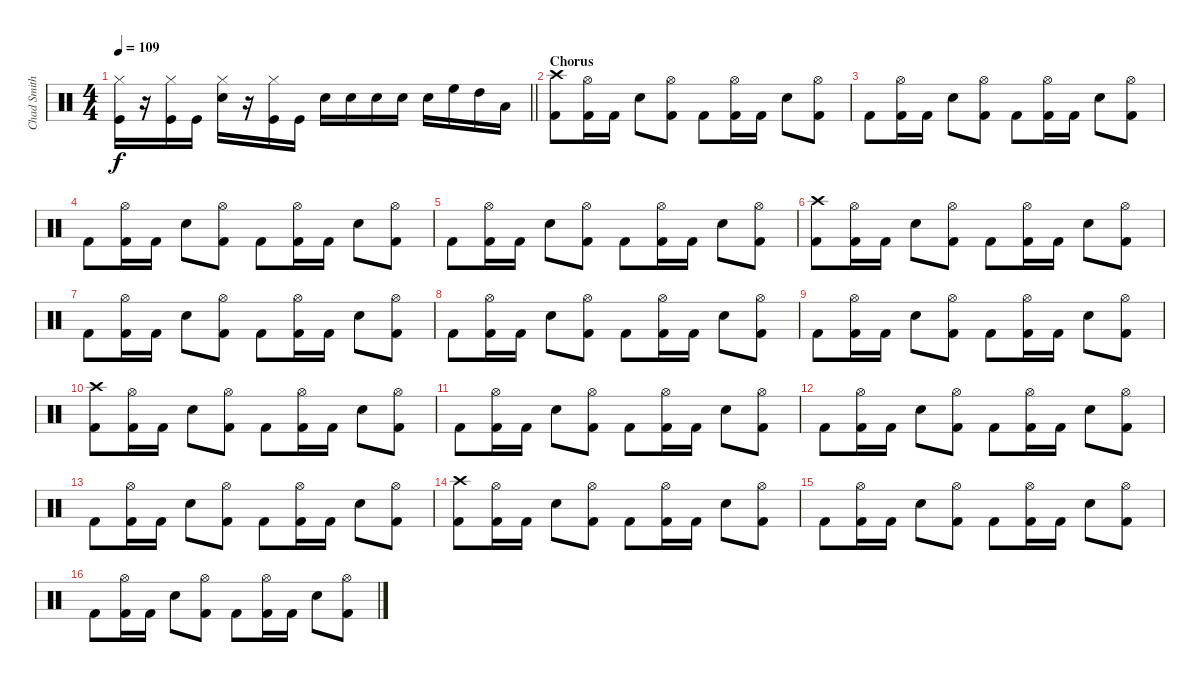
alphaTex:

\track ("Chad Smith" "Chad Smith") {instrument percussion}
\staff {score}
\articulation defaults
\ts (4 4)
\tempo 109
\clef neutral
\barLineRight lightlight
\ks c
("Hi-Hat (closed)" "Kick (hit)").16{dy f} r.16 ("Hi-Hat (closed)" "Kick (hit)").16 "Kick (hit)".16 ("Hi-Hat (closed)" "Snare (hit) 2").16 r.16 ("Hi-Hat (closed)" "Kick (hit)").16 "Kick (hit)".16 "Snare (hit) 2".16 "Snare (hit) 2".16 "Snare (hit) 2".16 "Snare (hit) 2".16 "Snare (hit) 2".16 "High Floor Tom (hit)".16 "High Tom (hit)".16 "Low Floor Tom (hit)".16 |
\section ("" "Chorus")
("Crash high (hit)" "Kick (hit) 2").8 ("Hi-Hat (open)" "Kick (hit) 2").16 "Kick (hit) 2".16 "Snare (hit) 2".8 ("Hi-Hat (open)" "Kick (hit) 2").8 "Kick (hit) 2".8 ("Hi-Hat (open)" "Kick (hit) 2").16 "Kick (hit) 2".16 "Snare (hit) 2".8 ("Hi-Hat (open)" "Kick (hit) 2").8 |
"Kick (hit) 2".8 ("Hi-Hat (open)" "Kick (hit) 2").16 "Kick (hit) 2".16 "Snare (hit) 2".8 ("Hi-Hat (open)" "Kick (hit) 2").8 "Kick (hit) 2".8 ("Hi-Hat (open)" "Kick (hit) 2").16 "Kick (hit) 2".16 "Snare (hit) 2".8 ("Hi-Hat (open)" "Kick (hit) 2").8 |
"Kick (hit) 2".8 ("Hi-Hat (open)" "Kick (hit) 2").16 "Kick (hit) 2".16 "Snare (hit) 2".8 ("Hi-Hat (open)" "Kick (hit) 2").8 "Kick (hit) 2".8 ("Hi-Hat (open)" "Kick (hit) 2").16 "Kick (hit) 2".16 "Snare (hit) 2".8 ("Hi-Hat (open)" "Kick (hit) 2").8 |
"Kick (hit) 2".8 ("Hi-Hat (open)" "Kick (hit) 2").16 "Kick (hit) 2".16 "Snare (hit) 2".8 ("Hi-Hat (open)" "Kick (hit) 2").8 "Kick (hit) 2".8 ("Hi-Hat (open)" "Kick (hit) 2").16 "Kick (hit) 2".16 "Snare (hit) 2".8 ("Hi-Hat (open)" "Kick (hit) 2").8 |
("Crash high (hit)" "Kick (hit) 2").8 ("Hi-Hat (open)" "Kick (hit) 2").16 "Kick (hit) 2".16 "Snare (hit) 2".8 ("Hi-Hat (open)" "Kick (hit) 2").8 "Kick (hit) 2".8 ("Hi-Hat (open)" "Kick (hit) 2").16 "Kick (hit) 2".16 "Snare (hit) 2".8 ("Hi-Hat (open)" "Kick (hit) 2").8 |
"Kick (hit) 2".8 ("Hi-Hat (open)" "Kick (hit) 2").16 "Kick (hit) 2".16 "Snare (hit) 2".8 ("Hi-Hat (open)" "Kick (hit) 2").8 "Kick (hit) 2".8 ("Hi-Hat (open)" "Kick (hit) 2").16 "Kick (hit) 2".16 "Snare (hit) 2".8 ("Hi-Hat (open)" "Kick (hit) 2").8 |
"Kick (hit) 2".8 ("Hi-Hat (open)" "Kick (hit) 2").16 "Kick (hit) 2".16 "Snare (hit) 2".8 ("Hi-Hat (open)" "Kick (hit) 2").8 "Kick (hit) 2".8 ("Hi-Hat (open)" "Kick (hit) 2").16 "Kick (hit) 2".16 "Snare (hit) 2".8 ("Hi-Hat (open)" "Kick (hit) 2").8 |
"Kick (hit) 2".8 ("Hi-Hat (open)" "Kick (hit) 2").16 "Kick (hit) 2".16 "Snare (hit) 2".8 ("Hi-Hat (open)" "Kick (hit) 2").8 "Kick (hit) 2".8 ("Hi-Hat (open)" "Kick (hit) 2").16 "Kick (hit) 2".16 "Snare (hit) 2".8 ("Hi-Hat (open)" "Kick (hit) 2").8 |
("Crash high (hit)" "Kick (hit) 2").8 ("Hi-Hat (open)" "Kick (hit) 2").16 "Kick (hit) 2".16 "Snare (hit) 2".8 ("Hi-Hat (open)" "Kick (hit) 2").8 "Kick (hit) 2".8 ("Hi-Hat (open)" "Kick (hit) 2").16 "Kick (hit) 2".16 "Snare (hit) 2".8 ("Hi-Hat (open)" "Kick (hit) 2").8 |
"Kick (hit) 2".8 ("Hi-Hat (open)" "Kick (hit) 2").16 "Kick (hit) 2".16 "Snare (hit) 2".8 ("Hi-Hat (open)" "Kick (hit) 2").8 "Kick (hit) 2".8 ("Hi-Hat (open)" "Kick (hit) 2").16 "Kick (hit) 2".16 "Snare (hit) 2".8 ("Hi-Hat (open)" "Kick (hit) 2").8 |
"Kick (hit) 2".8 ("Hi-Hat (open)" "Kick (hit) 2").16 "Kick (hit) 2".16 "Snare (hit) 2".8 ("Hi-Hat (open)" "Kick (hit) 2").8 "Kick (hit) 2".8 ("Hi-Hat (open)" "Kick (hit) 2").16 "Kick (hit) 2".16 "Snare (hit) 2".8 ("Hi-Hat (open)" "Kick (hit) 2").8 |
"Kick (hit) 2".8 ("Hi-Hat (open)" "Kick (hit) 2").16 "Kick (hit) 2".16 "Snare (hit) 2".8 ("Hi-Hat (open)" "Kick (hit) 2").8 "Kick (hit) 2".8 ("Hi-Hat (open)" "Kick (hit) 2").16 "Kick (hit) 2".16 "Snare (hit) 2".8 ("Hi-Hat (open)" "Kick (hit) 2").8 |
("Crash high (hit)" "Kick (hit) 2").8 ("Hi-Hat (open)" "Kick (hit) 2").16 "Kick (hit) 2".16 "Snare (hit) 2".8 ("Hi-Hat (open)" "Kick (hit) 2").8 "Kick (hit) 2".8 ("Hi-Hat (open)" "Kick (hit) 2").16 "Kick (hit) 2".16 "Snare (hit) 2".8 ("Hi-Hat (open)" "Kick (hit) 2").8 |
"Kick (hit) 2".8 ("Hi-Hat (open)" "Kick (hit) 2").16 "Kick (hit) 2".16 "Snare (hit) 2".8 ("Hi-Hat (open)" "Kick (hit) 2").8 "Kick (hit) 2".8 ("Hi-Hat (open)" "Kick (hit) 2").16 "Kick (hit) 2".16 "Snare (hit) 2".8 ("Hi-Hat (open)" "Kick (hit) 2").8 |
"Kick (hit) 2".8 ("Hi-Hat (open)" "Kick (hit) 2").16 "Kick (hit) 2".16 "Snare (hit) 2".8 ("Hi-Hat (open)" "Kick (hit) 2").8 "Kick (hit) 2".8 ("Hi-Hat (open)" "Kick (hit) 2").16 "Kick (hit) 2".16 "Snare (hit) 2".8 ("Hi-Hat (open)" "Kick (hit) 2").8
